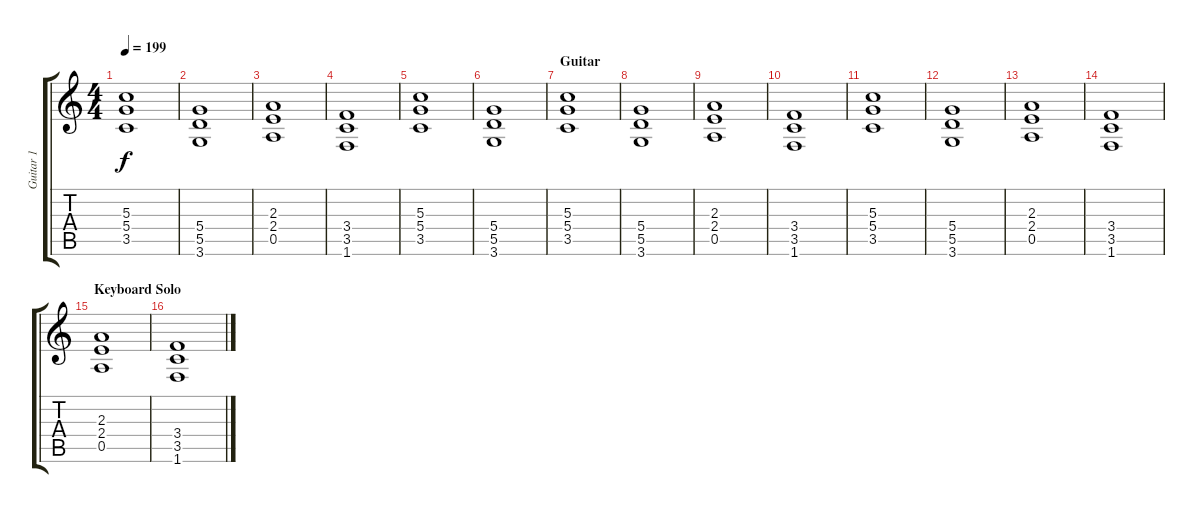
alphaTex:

\track ("Guitar 1" "Guitar 1") {instrument overdrivenguitar}
\staff {score tabs}
\tuning (E4 B3 G3 D3 A2 E2) {hide}
\ts (4 4)
\tempo 199
\clef g2
\ks c
(5.3 5.4 3.5).1{dy f} |
(5.4 5.5 3.6).1 |
(2.3 2.4 0.5).1 |
(3.4 3.5 1.6).1 |
(5.3 5.4 3.5).1 |
(5.4 5.5 3.6).1 |
\section ("" "Guitar")
(5.3 5.4 3.5).1 |
(5.4 5.5 3.6).1 |
(2.3 2.4 0.5).1 |
(3.4 3.5 1.6).1 |
(5.3 5.4 3.5).1 |
(5.4 5.5 3.6).1 |
(2.3 2.4 0.5).1 |
(3.4 3.5 1.6).1 |
\section ("" "Keyboard Solo")
(2.3 2.4 0.5).1 |
(3.4 3.5 1.6).1
